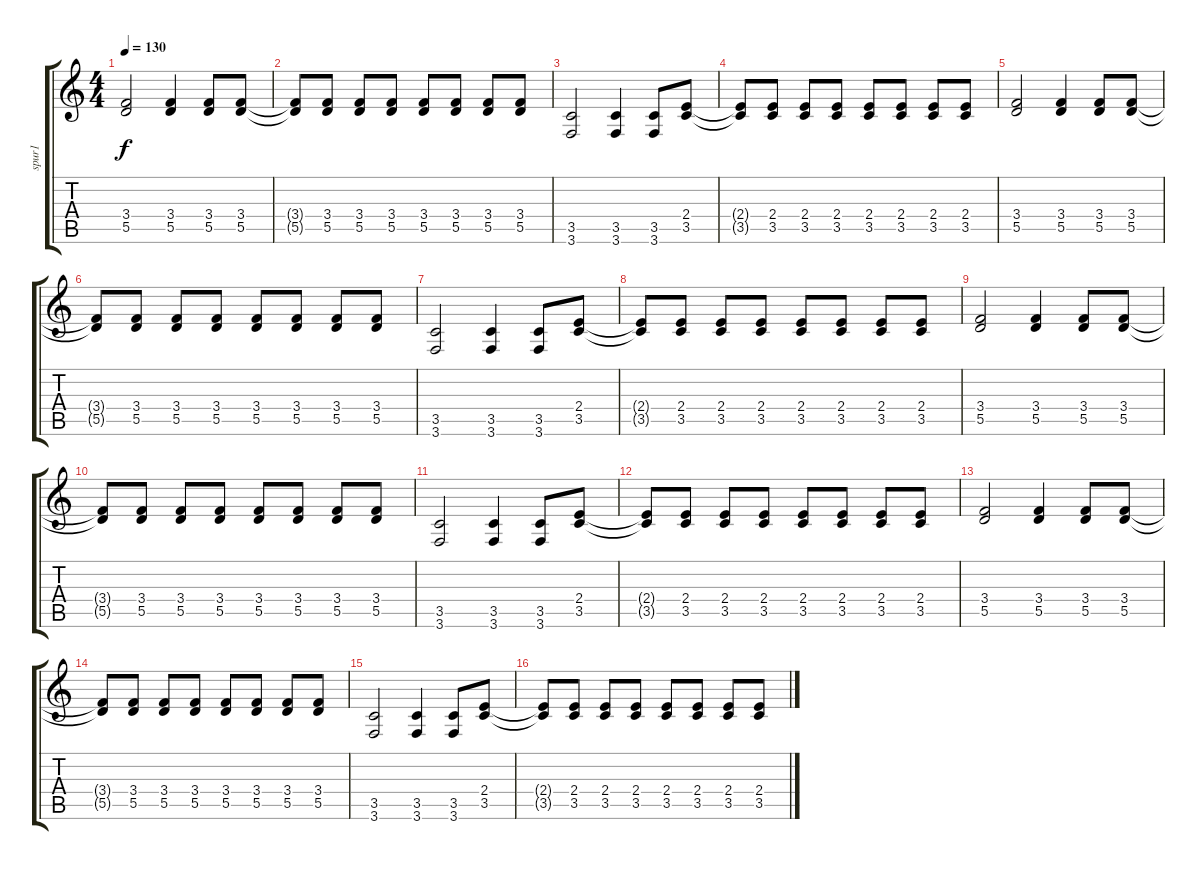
\track ("spur1" "spur1") {instrument distortionguitar}
\staff {score tabs}
\tuning (E4 B3 G3 D3 A2 D2) {hide}
\ts (4 4)
\tempo 130
\clef g2
\ks c
(3.4 5.5).2{dy f instrument distortionguitar} (3.4 5.5).4 (3.4 5.5).8 (3.4 5.5).8 |
(3.4{t} 5.5{t}).8 (3.4 5.5).8 (3.4 5.5).8 (3.4 5.5).8 (3.4 5.5).8 (3.4 5.5).8 (3.4 5.5).8 (3.4 5.5).8 |
(3.5 3.6).2 (3.5 3.6).4 (3.5 3.6).8 (2.4 3.5).8 |
(2.4{t} 3.5{t}).8 (2.4 3.5).8 (2.4 3.5).8 (2.4 3.5).8 (2.4 3.5).8 (2.4 3.5).8 (2.4 3.5).8 (2.4 3.5).8 |
(3.4 5.5).2 (3.4 5.5).4 (3.4 5.5).8 (3.4 5.5).8 |
(3.4{t} 5.5{t}).8 (3.4 5.5).8 (3.4 5.5).8 (3.4 5.5).8 (3.4 5.5).8 (3.4 5.5).8 (3.4 5.5).8 (3.4 5.5).8 |
(3.5 3.6).2 (3.5 3.6).4 (3.5 3.6).8 (2.4 3.5).8 |
(2.4{t} 3.5{t}).8 (2.4 3.5).8 (2.4 3.5).8 (2.4 3.5).8 (2.4 3.5).8 (2.4 3.5).8 (2.4 3.5).8 (2.4 3.5).8 |
(3.4 5.5).2 (3.4 5.5).4 (3.4 5.5).8 (3.4 5.5).8 |
(3.4{t} 5.5{t}).8 (3.4 5.5).8 (3.4 5.5).8 (3.4 5.5).8 (3.4 5.5).8 (3.4 5.5).8 (3.4 5.5).8 (3.4 5.5).8 |
(3.5 3.6).2 (3.5 3.6).4 (3.5 3.6).8 (2.4 3.5).8 |
(2.4{t} 3.5{t}).8 (2.4 3.5).8 (2.4 3.5).8 (2.4 3.5).8 (2.4 3.5).8 (2.4 3.5).8 (2.4 3.5).8 (2.4 3.5).8 |
(3.4 5.5).2 (3.4 5.5).4 (3.4 5.5).8 (3.4 5.5).8 |
(3.4{t} 5.5{t}).8 (3.4 5.5).8 (3.4 5.5).8 (3.4 5.5).8 (3.4 5.5).8 (3.4 5.5).8 (3.4 5.5).8 (3.4 5.5).8 |
(3.5 3.6).2 (3.5 3.6).4 (3.5 3.6).8 (2.4 3.5).8 |
(2.4{t} 3.5{t}).8 (2.4 3.5).8 (2.4 3.5).8 (2.4 3.5).8 (2.4 3.5).8 (2.4 3.5).8 (2.4 3.5).8 (2.4 3.5).8
